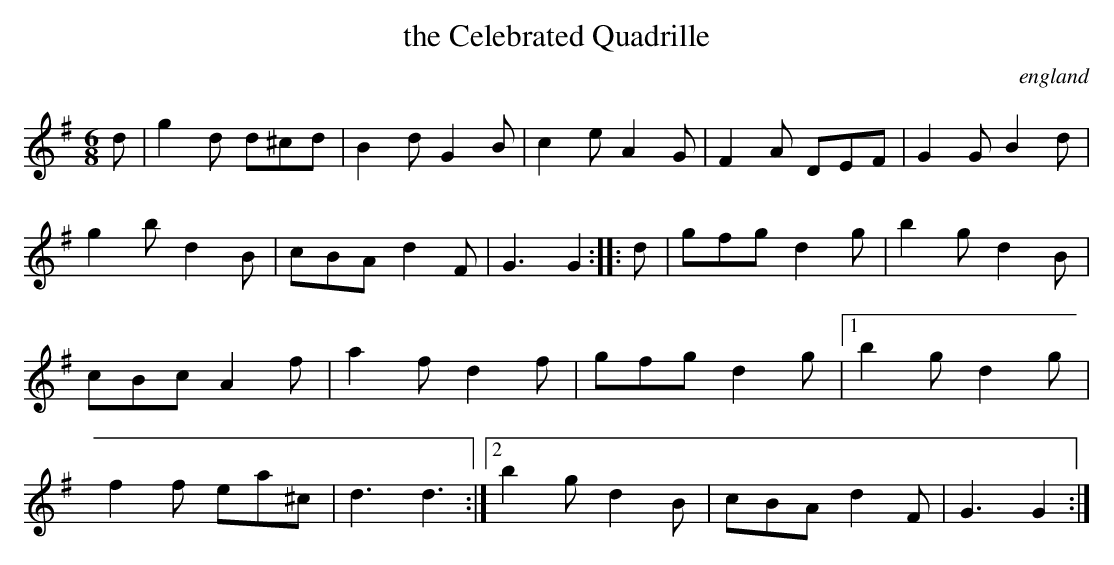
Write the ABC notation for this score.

X:1
T:the Celebrated Quadrille
O:england
M:6/8
K:G
d | g2d d^cd | B2d G2B | c2e A2G | F2A DEF | \
G2G B2d | g2b d2B | cBA d2F | G3 G2 :: \
d |\
gfg d2g | b2g d2B | cBc A2f | a2f d2f | gfg d2g\
| [1 b2g d2g | f2f ea^c | d3 d3 \
:| [2 b2g d2B | cBA d2F | G3 G2 :|
